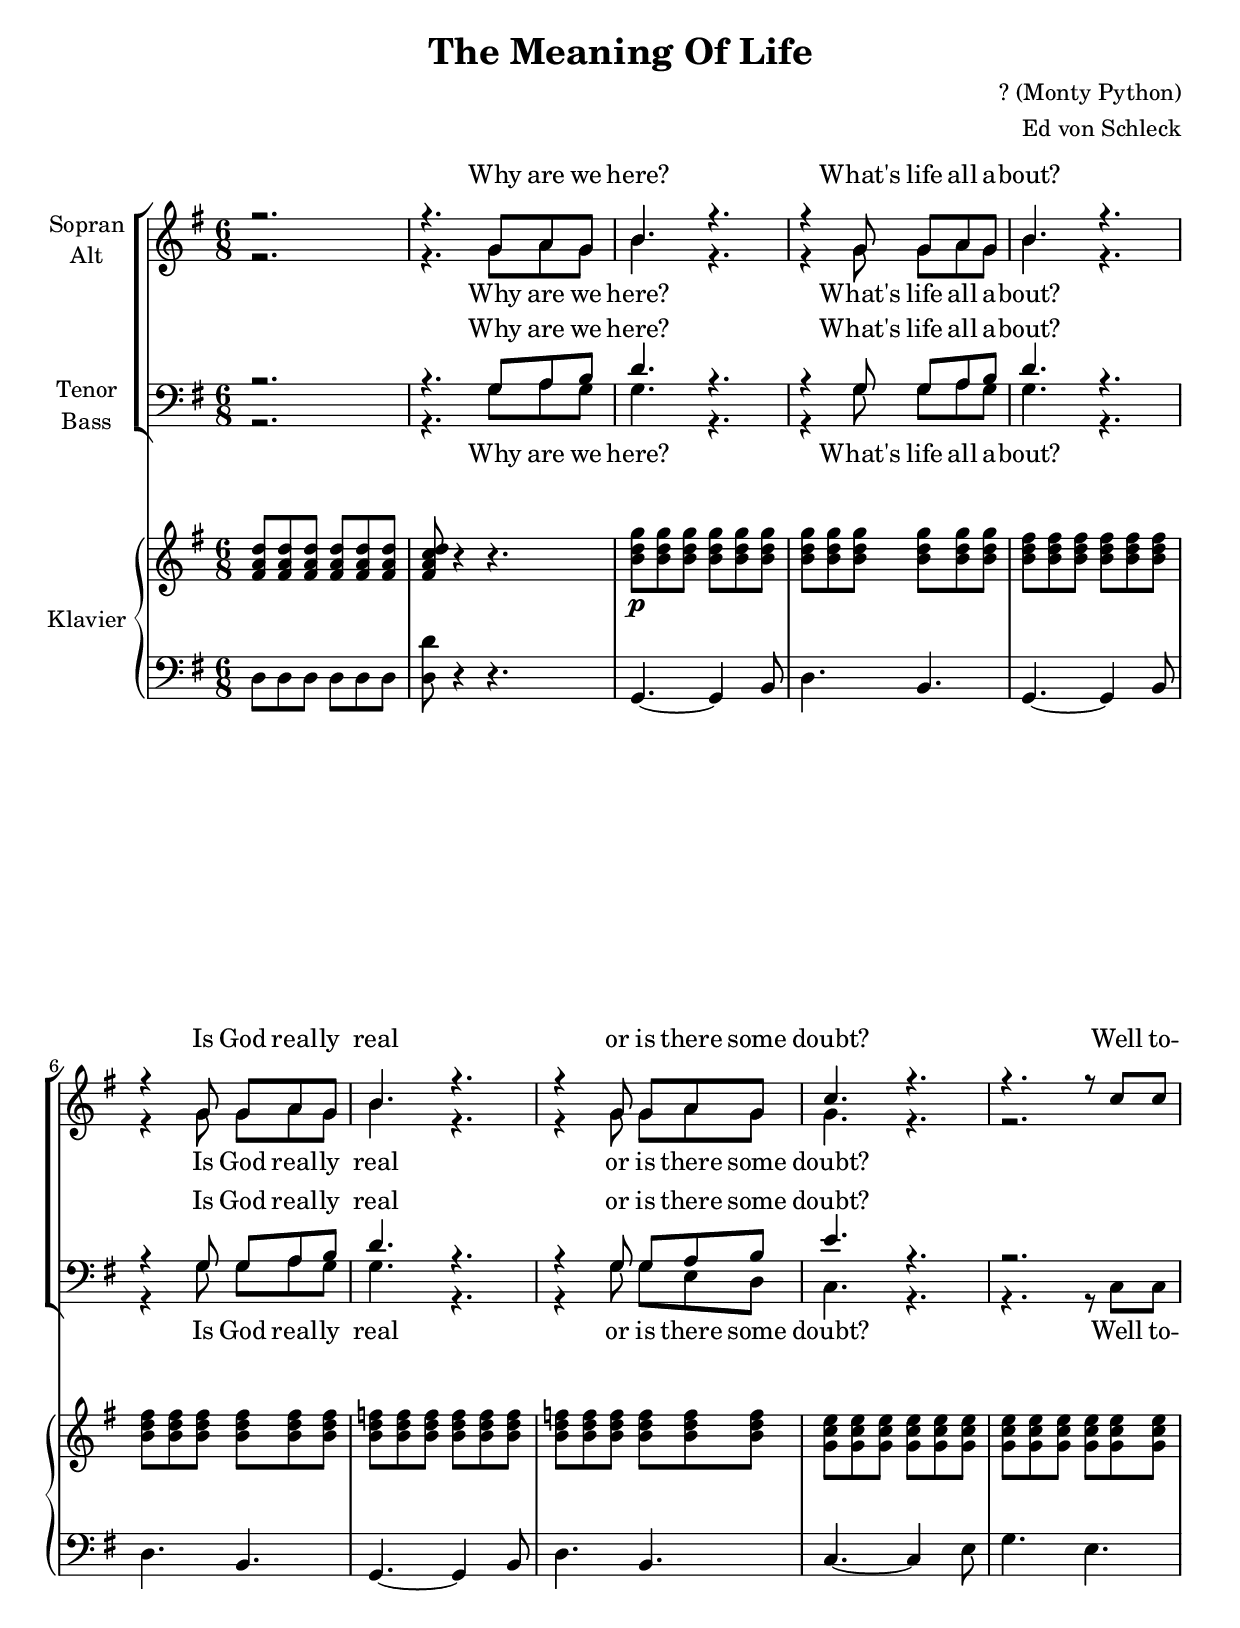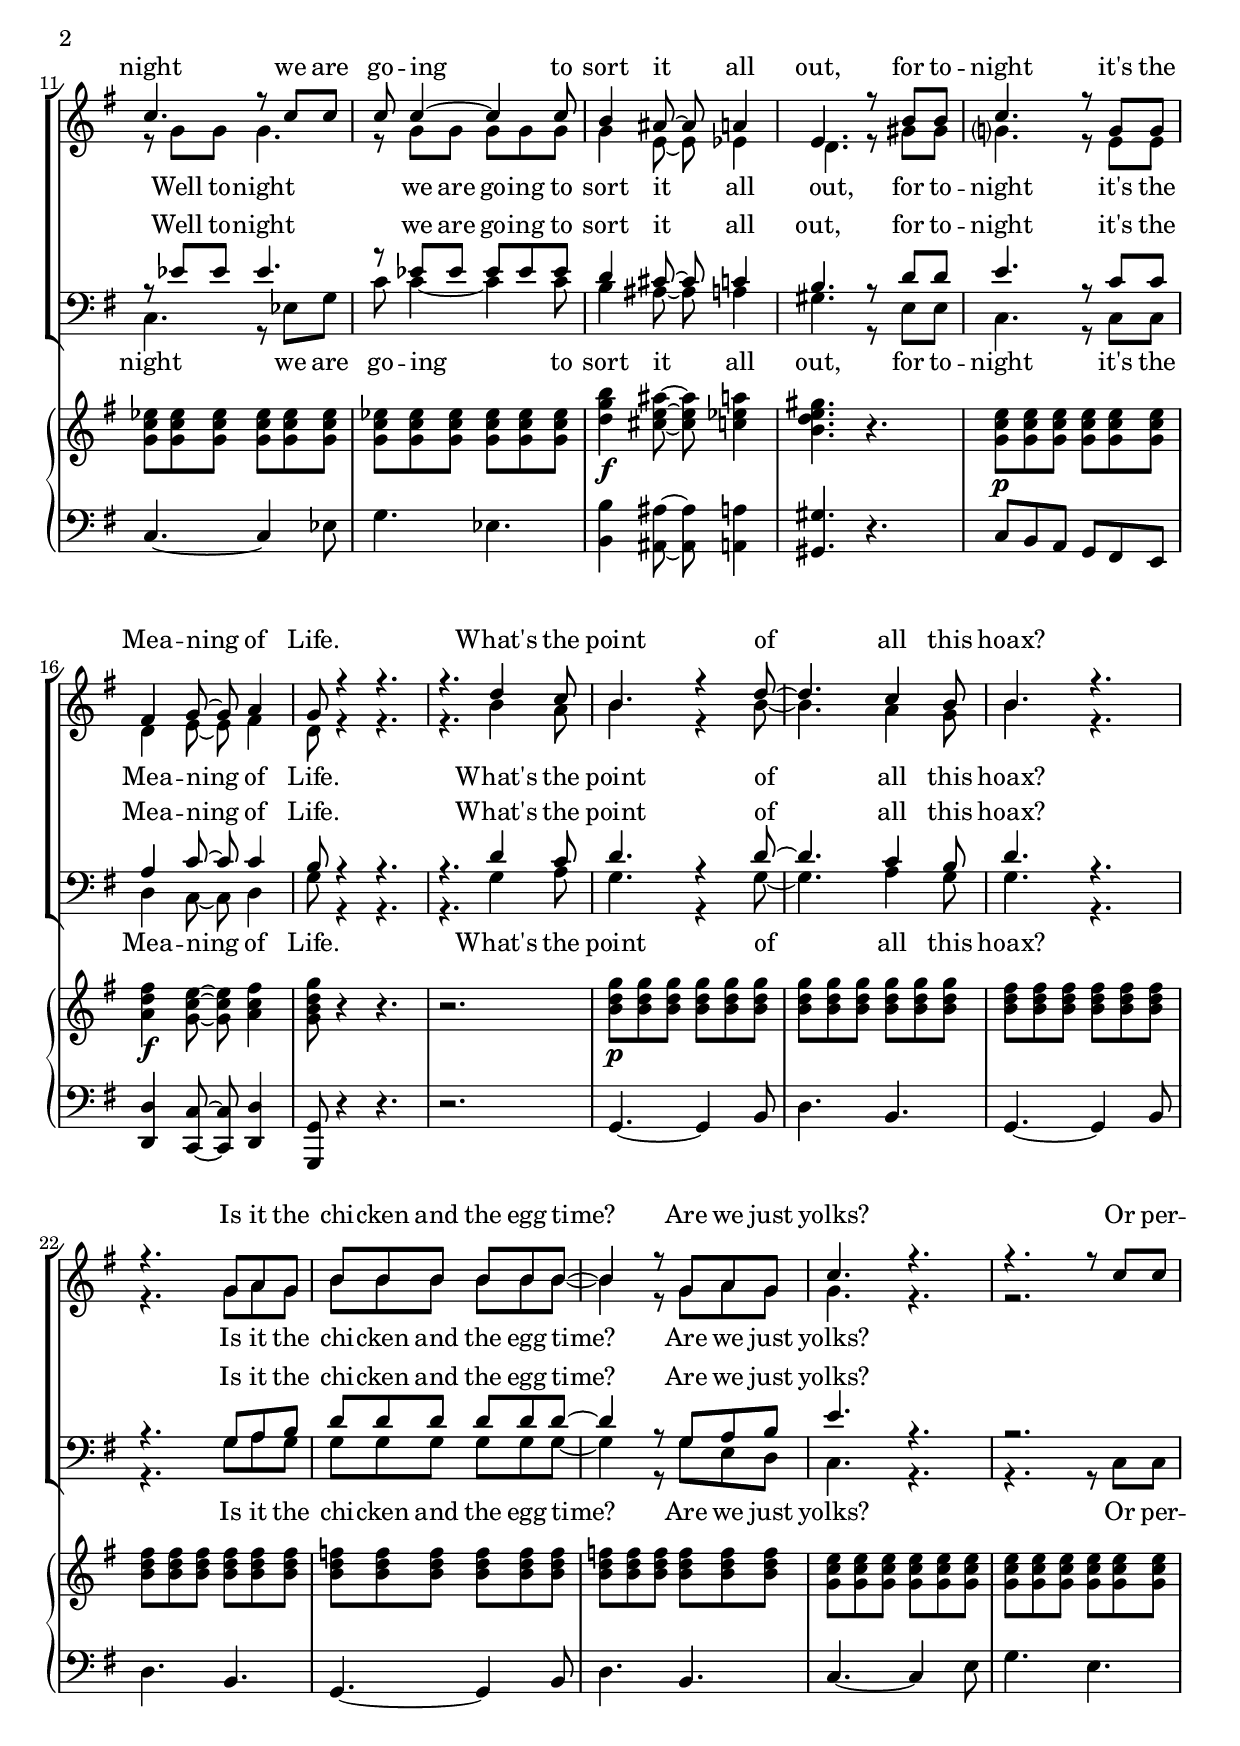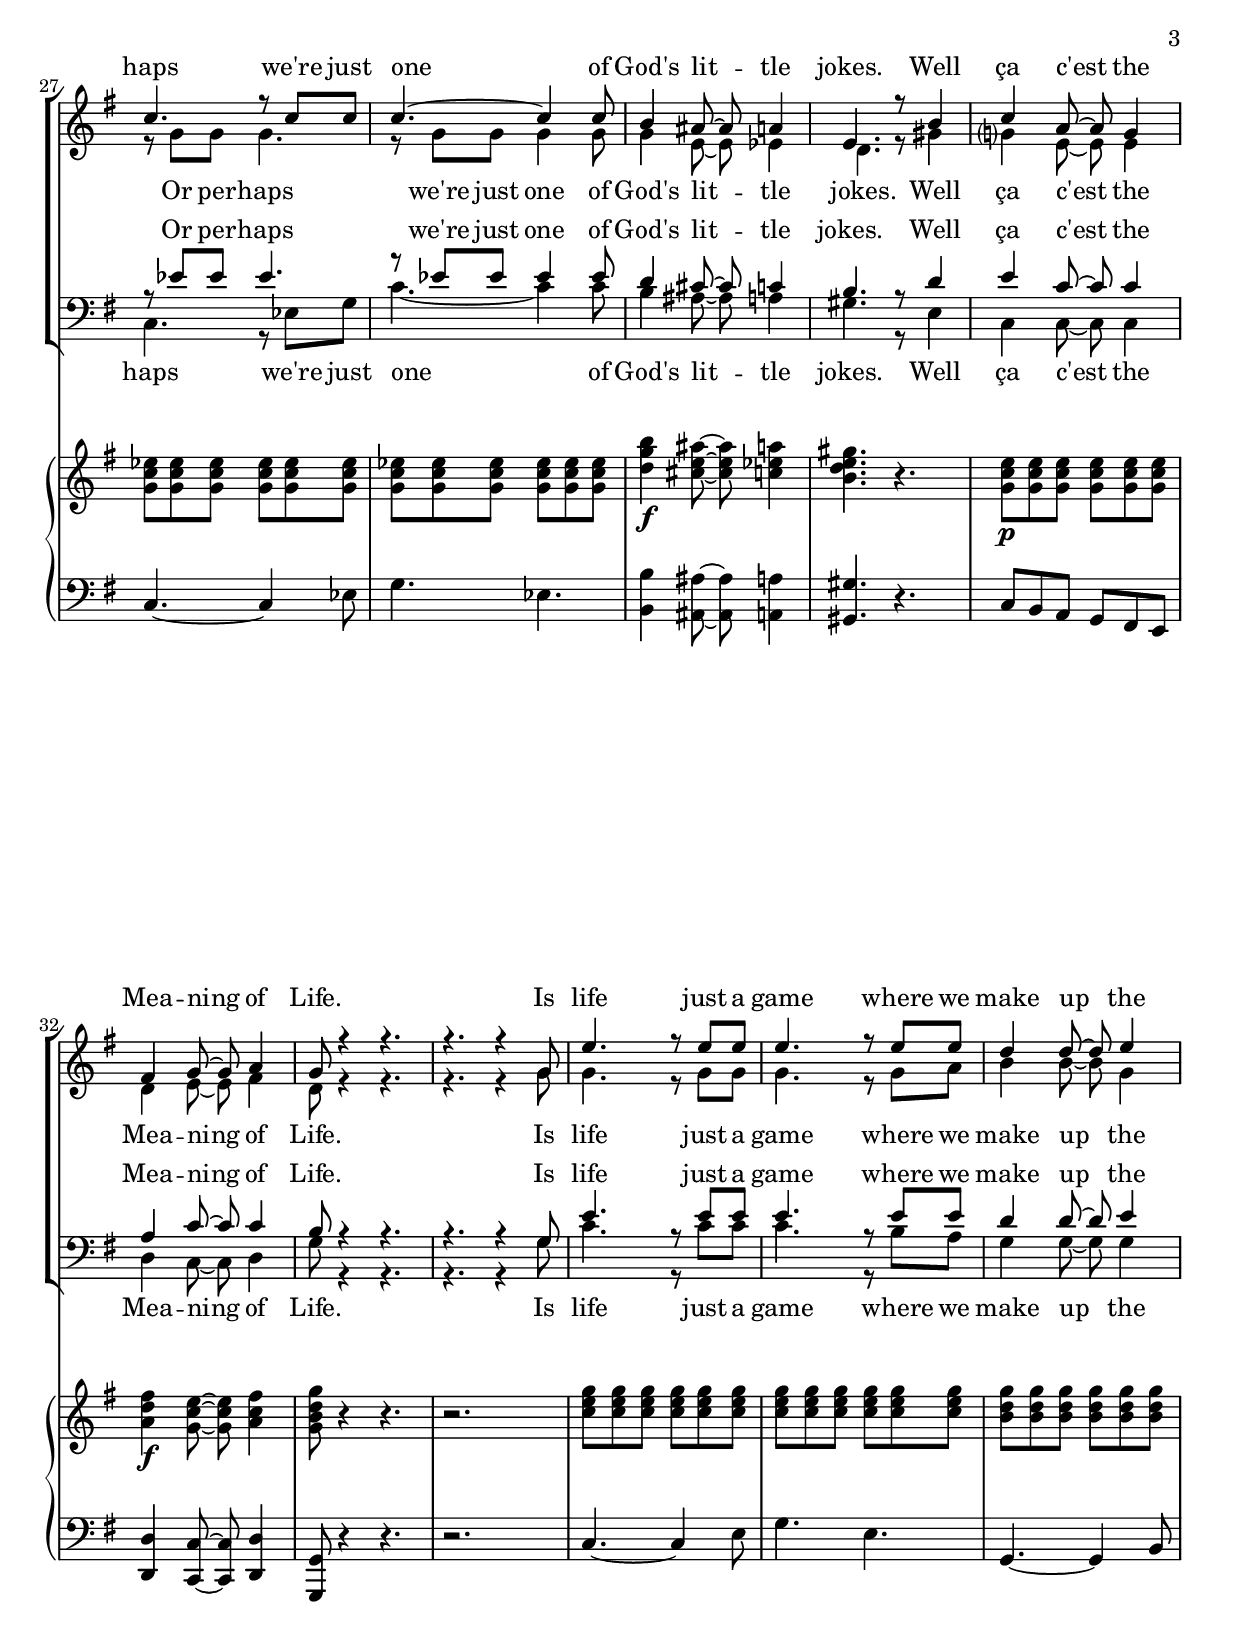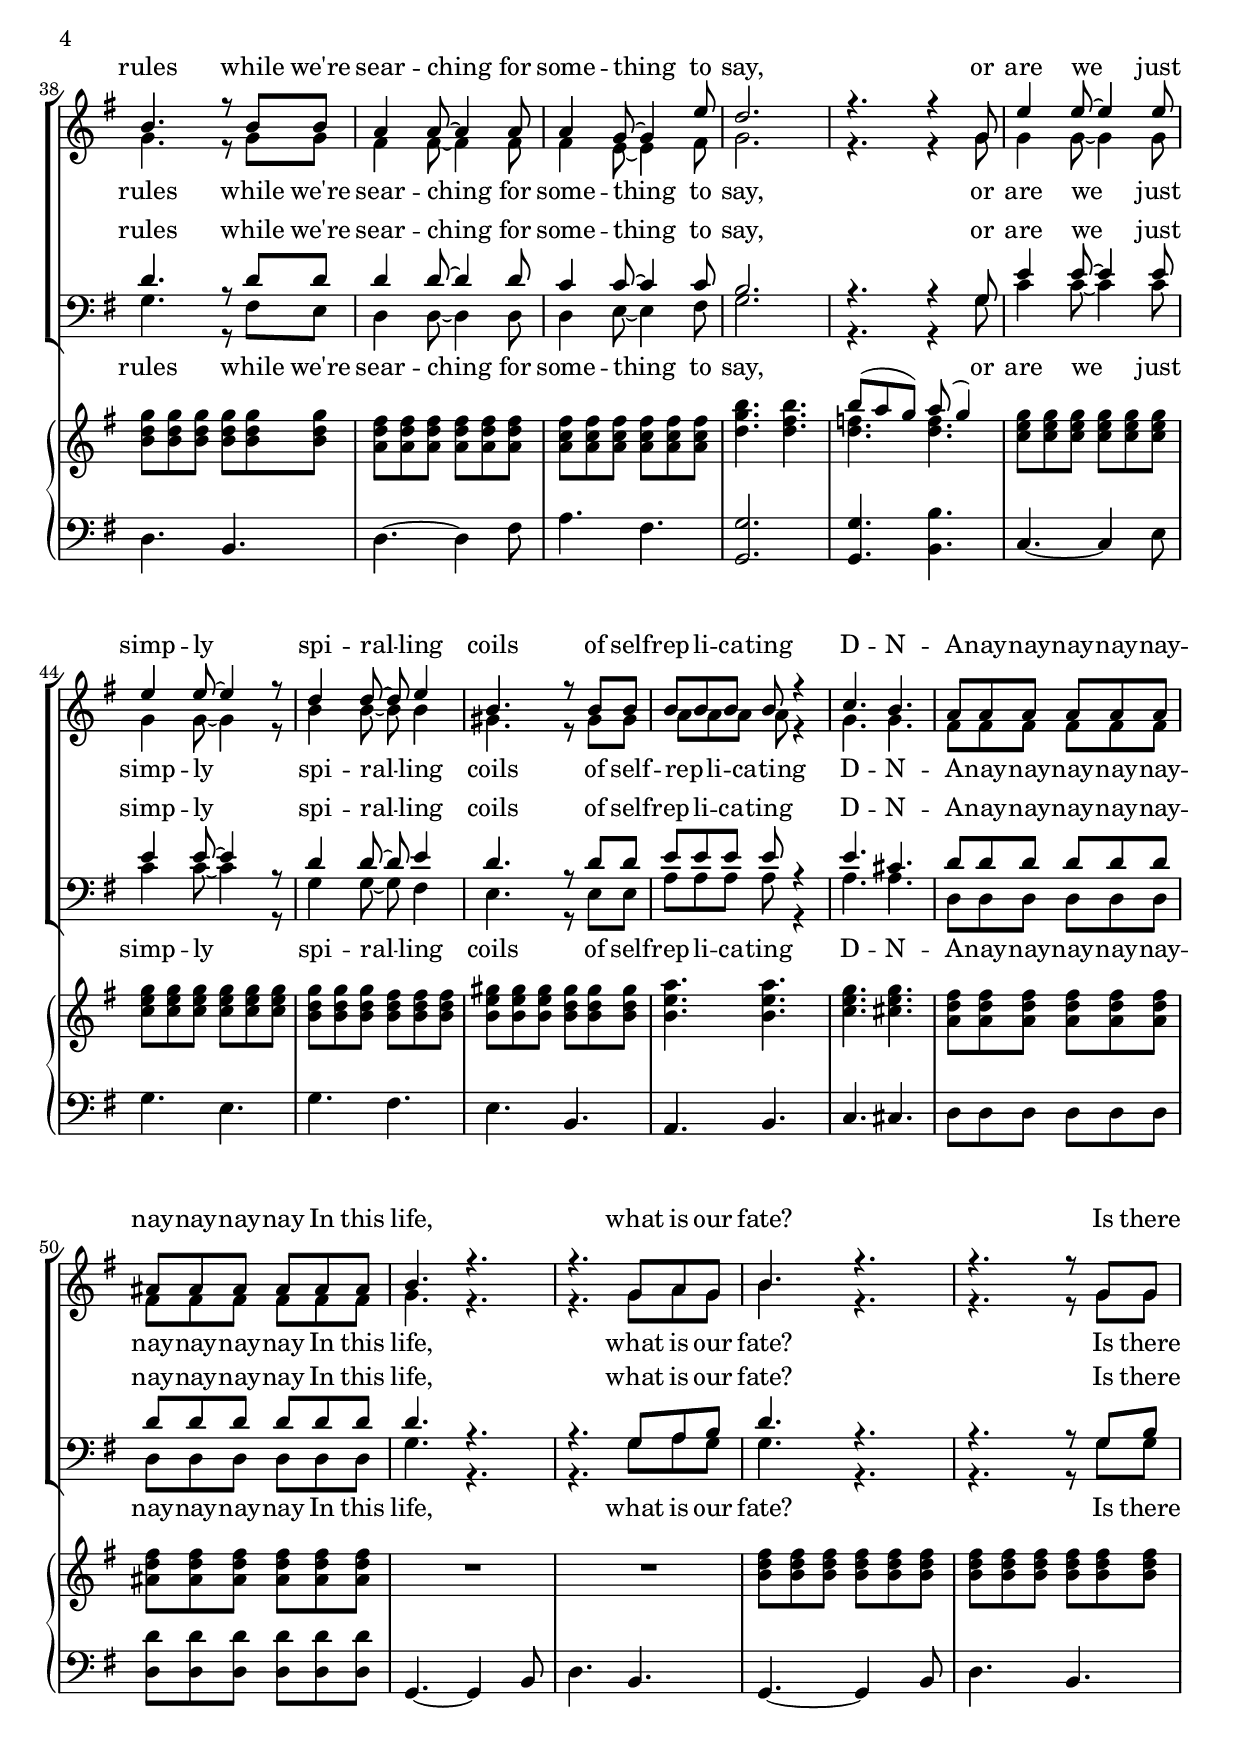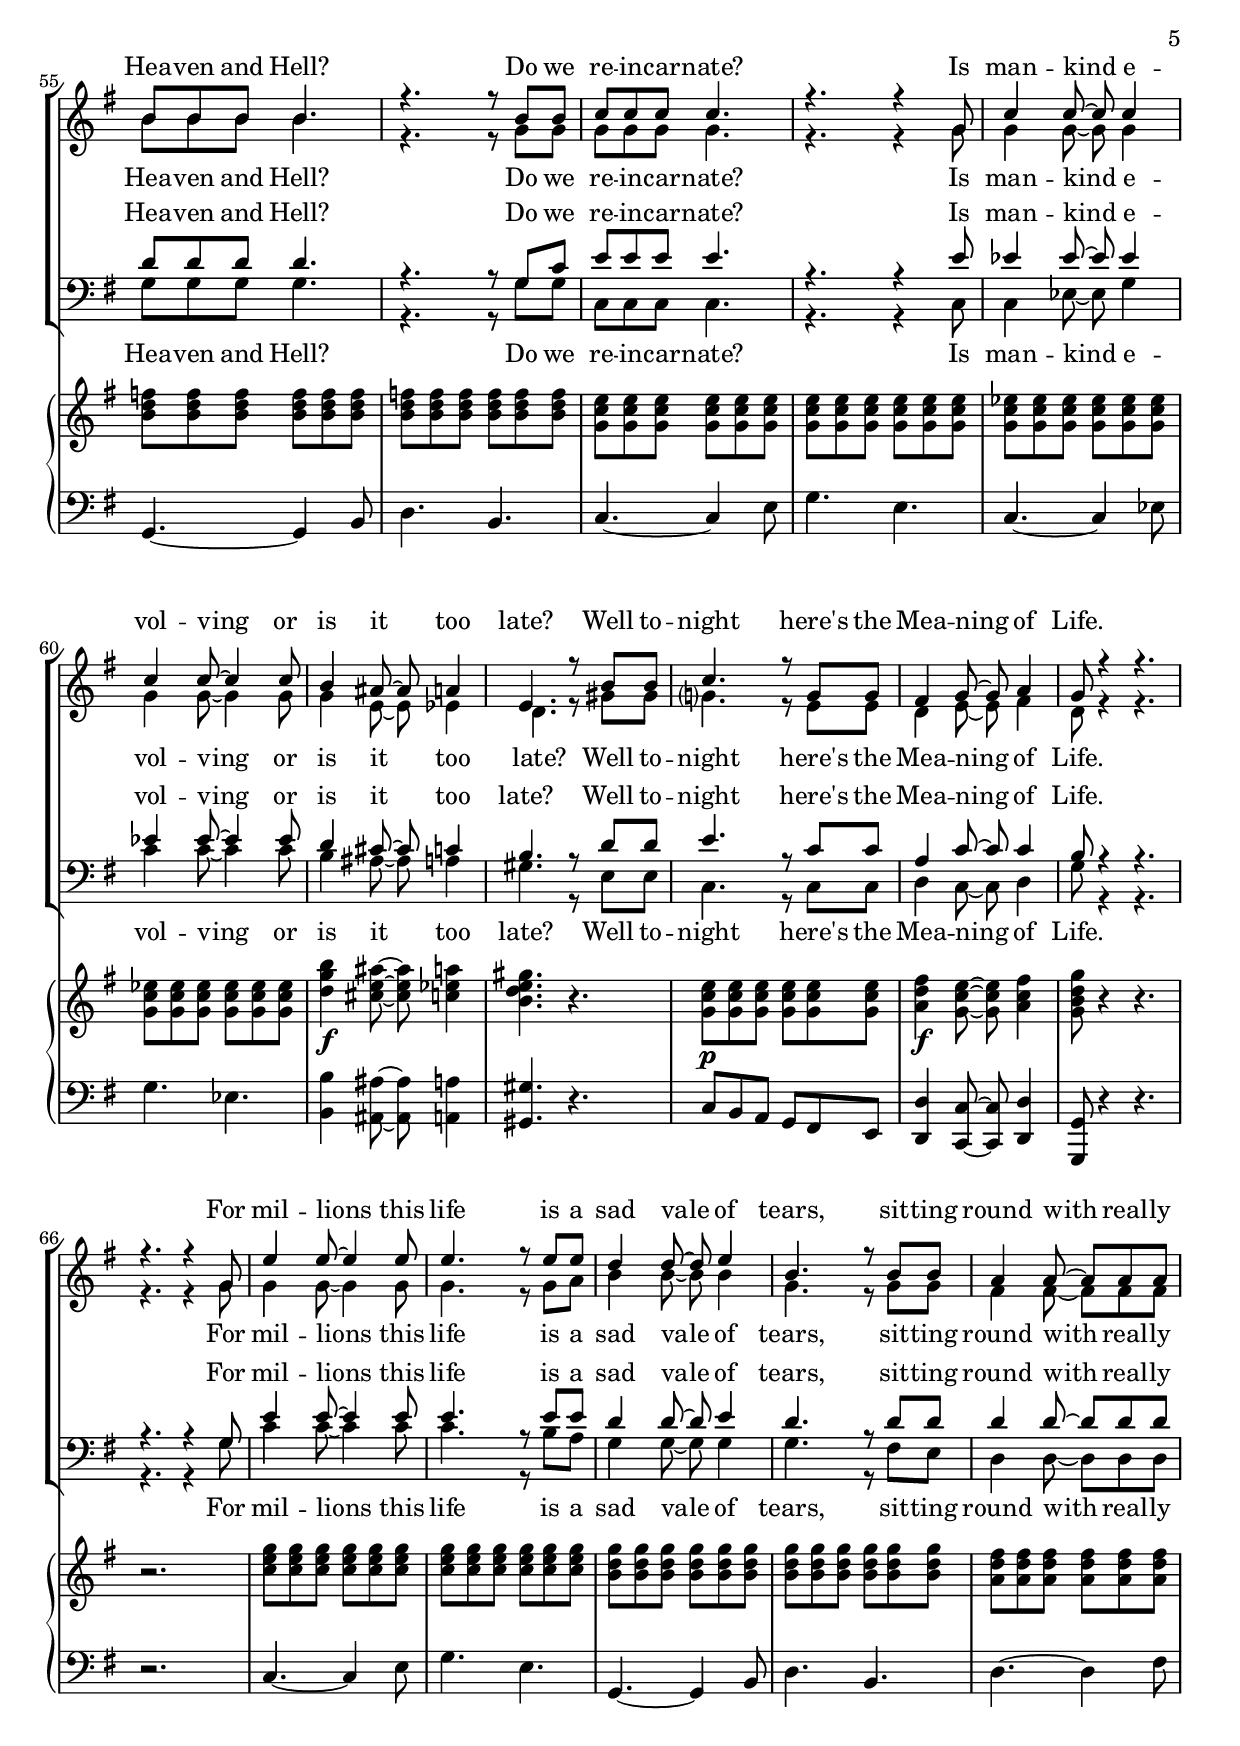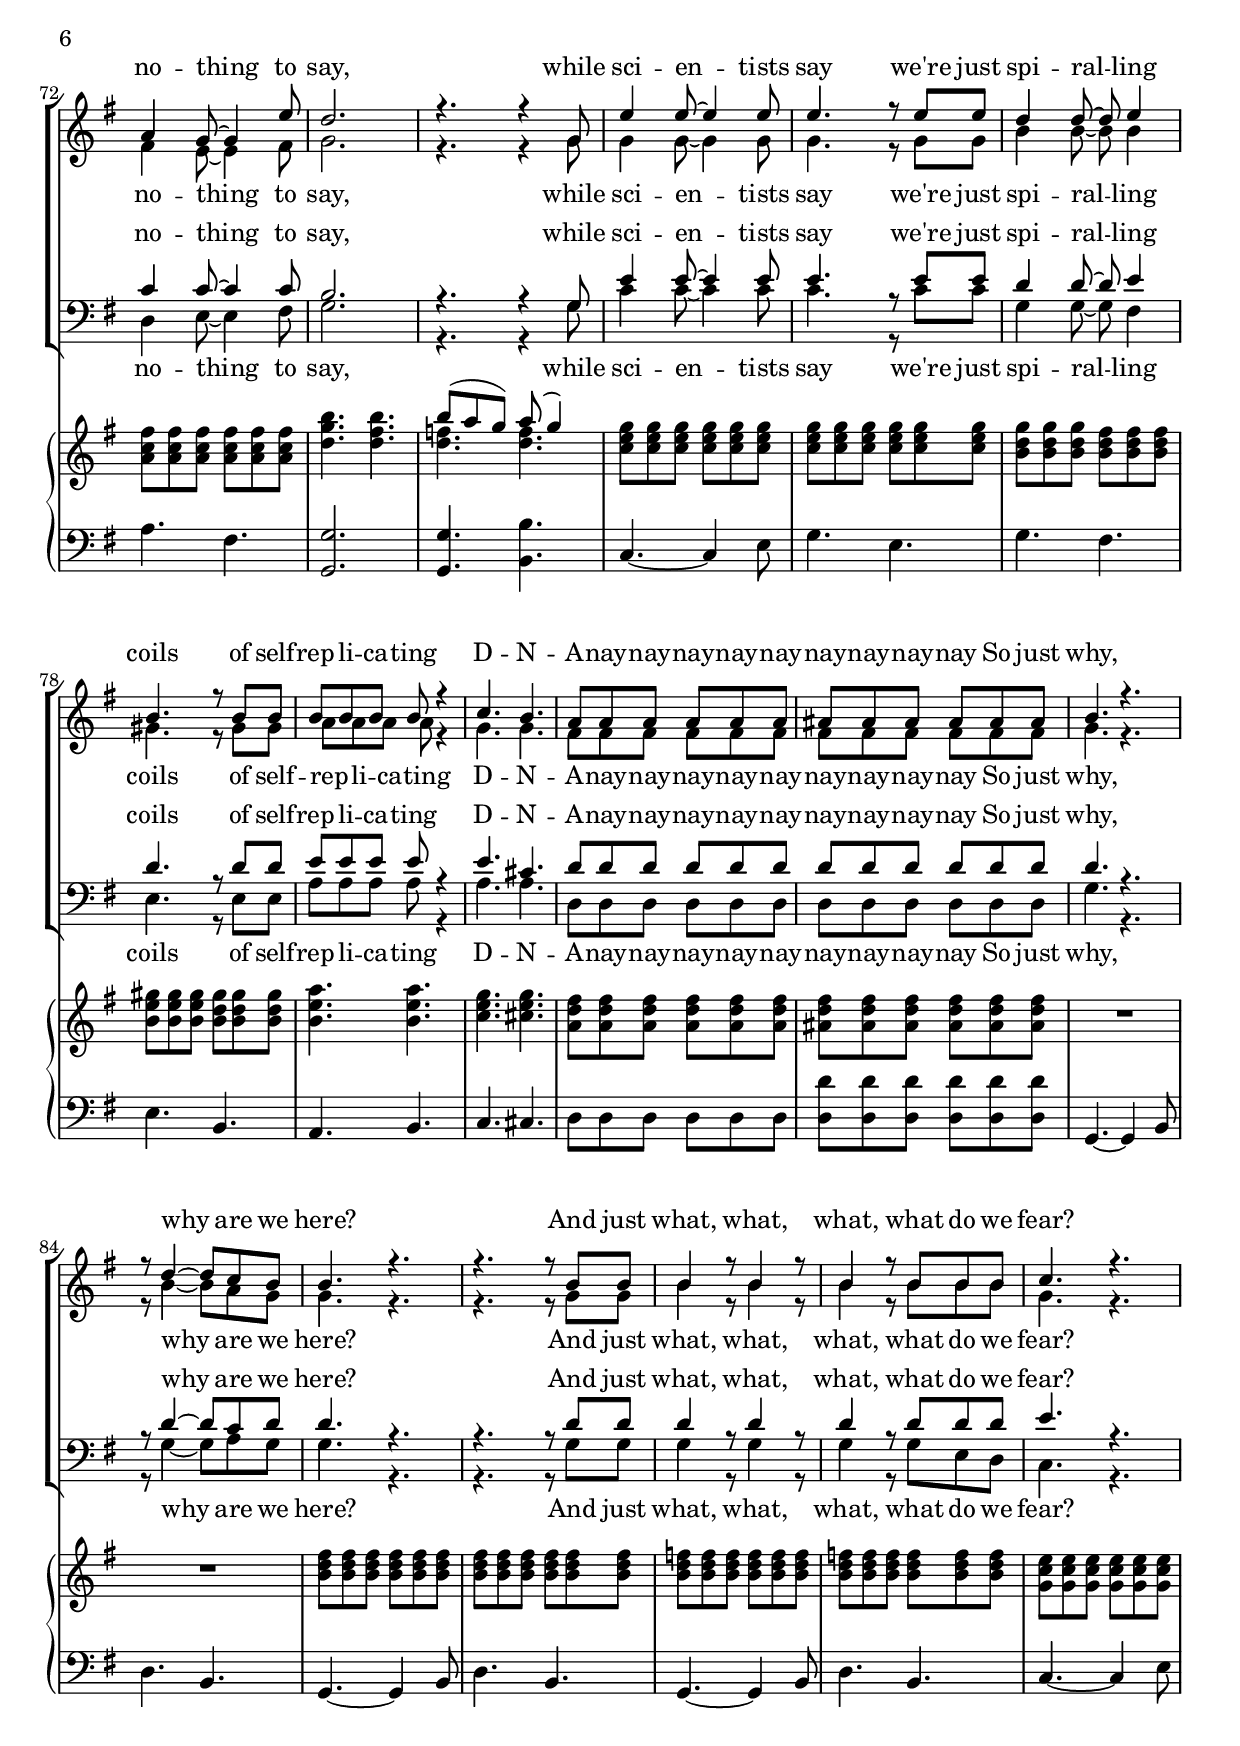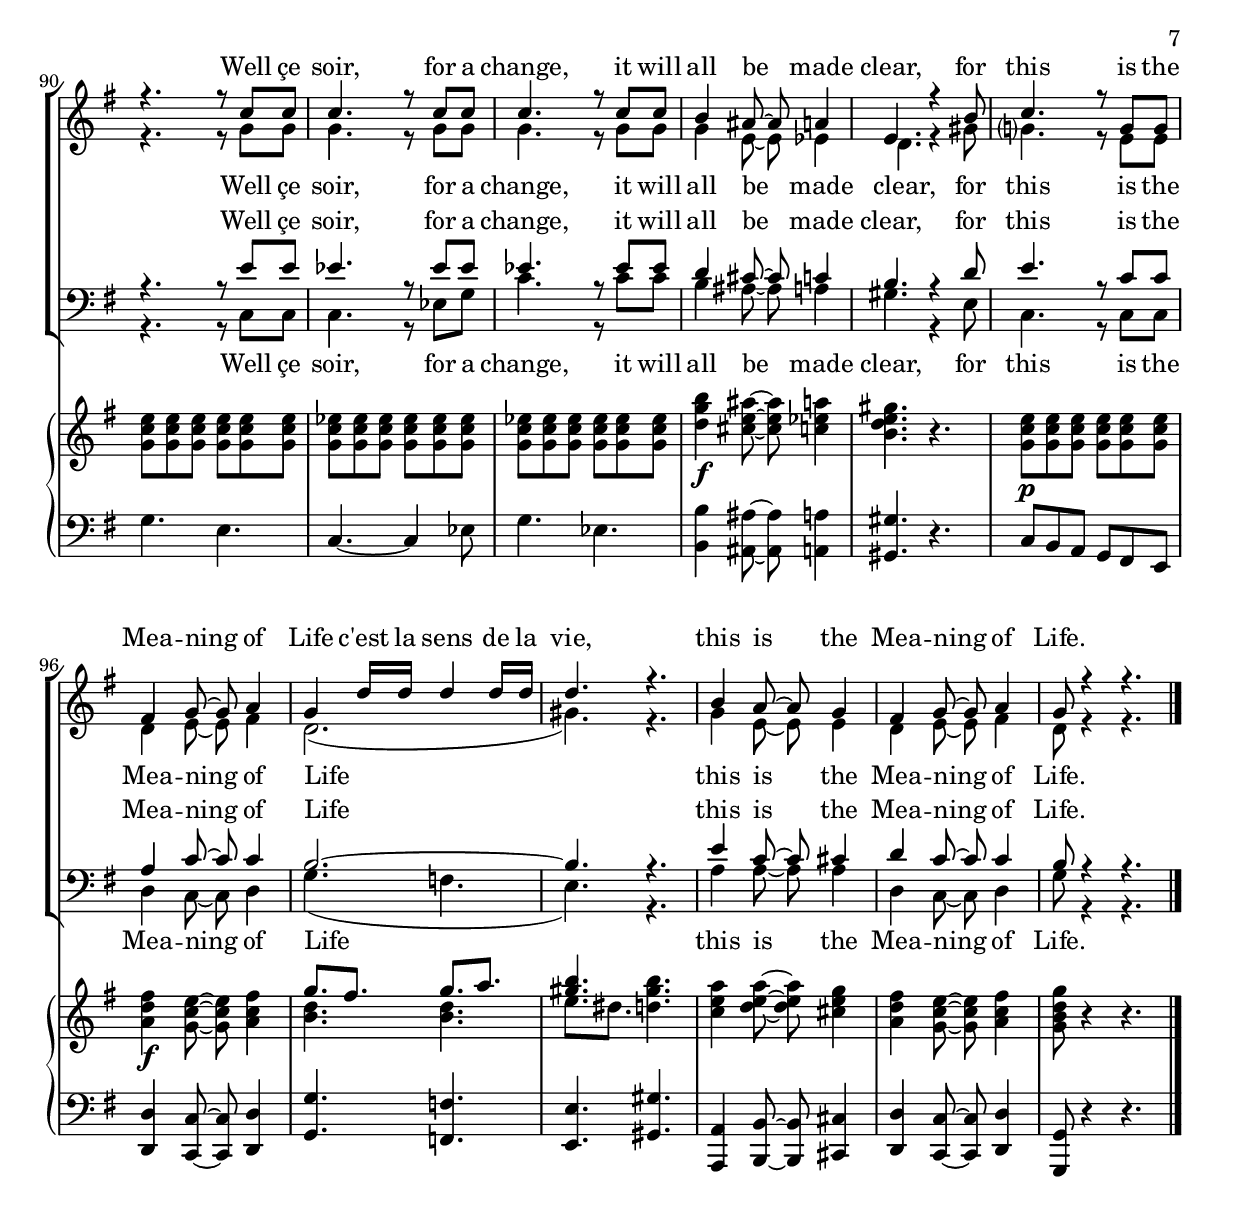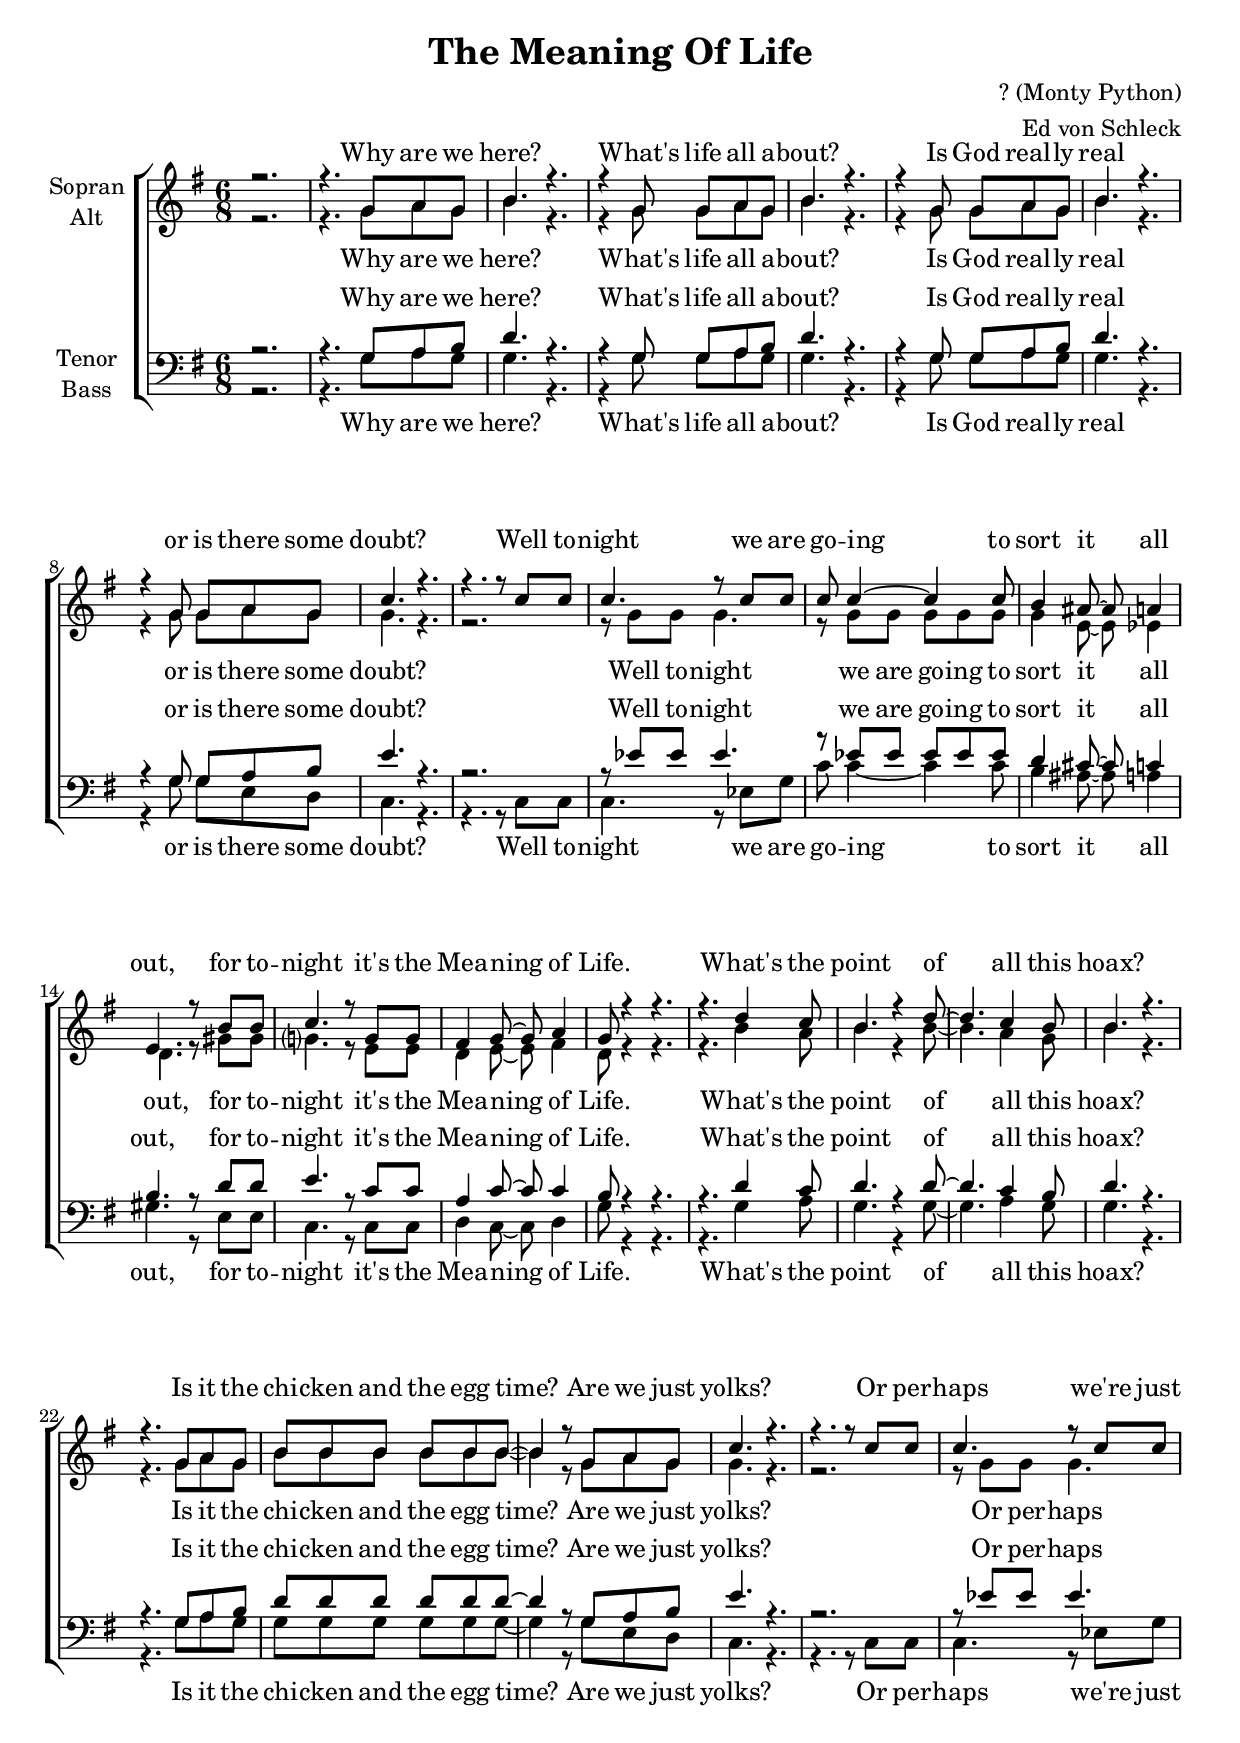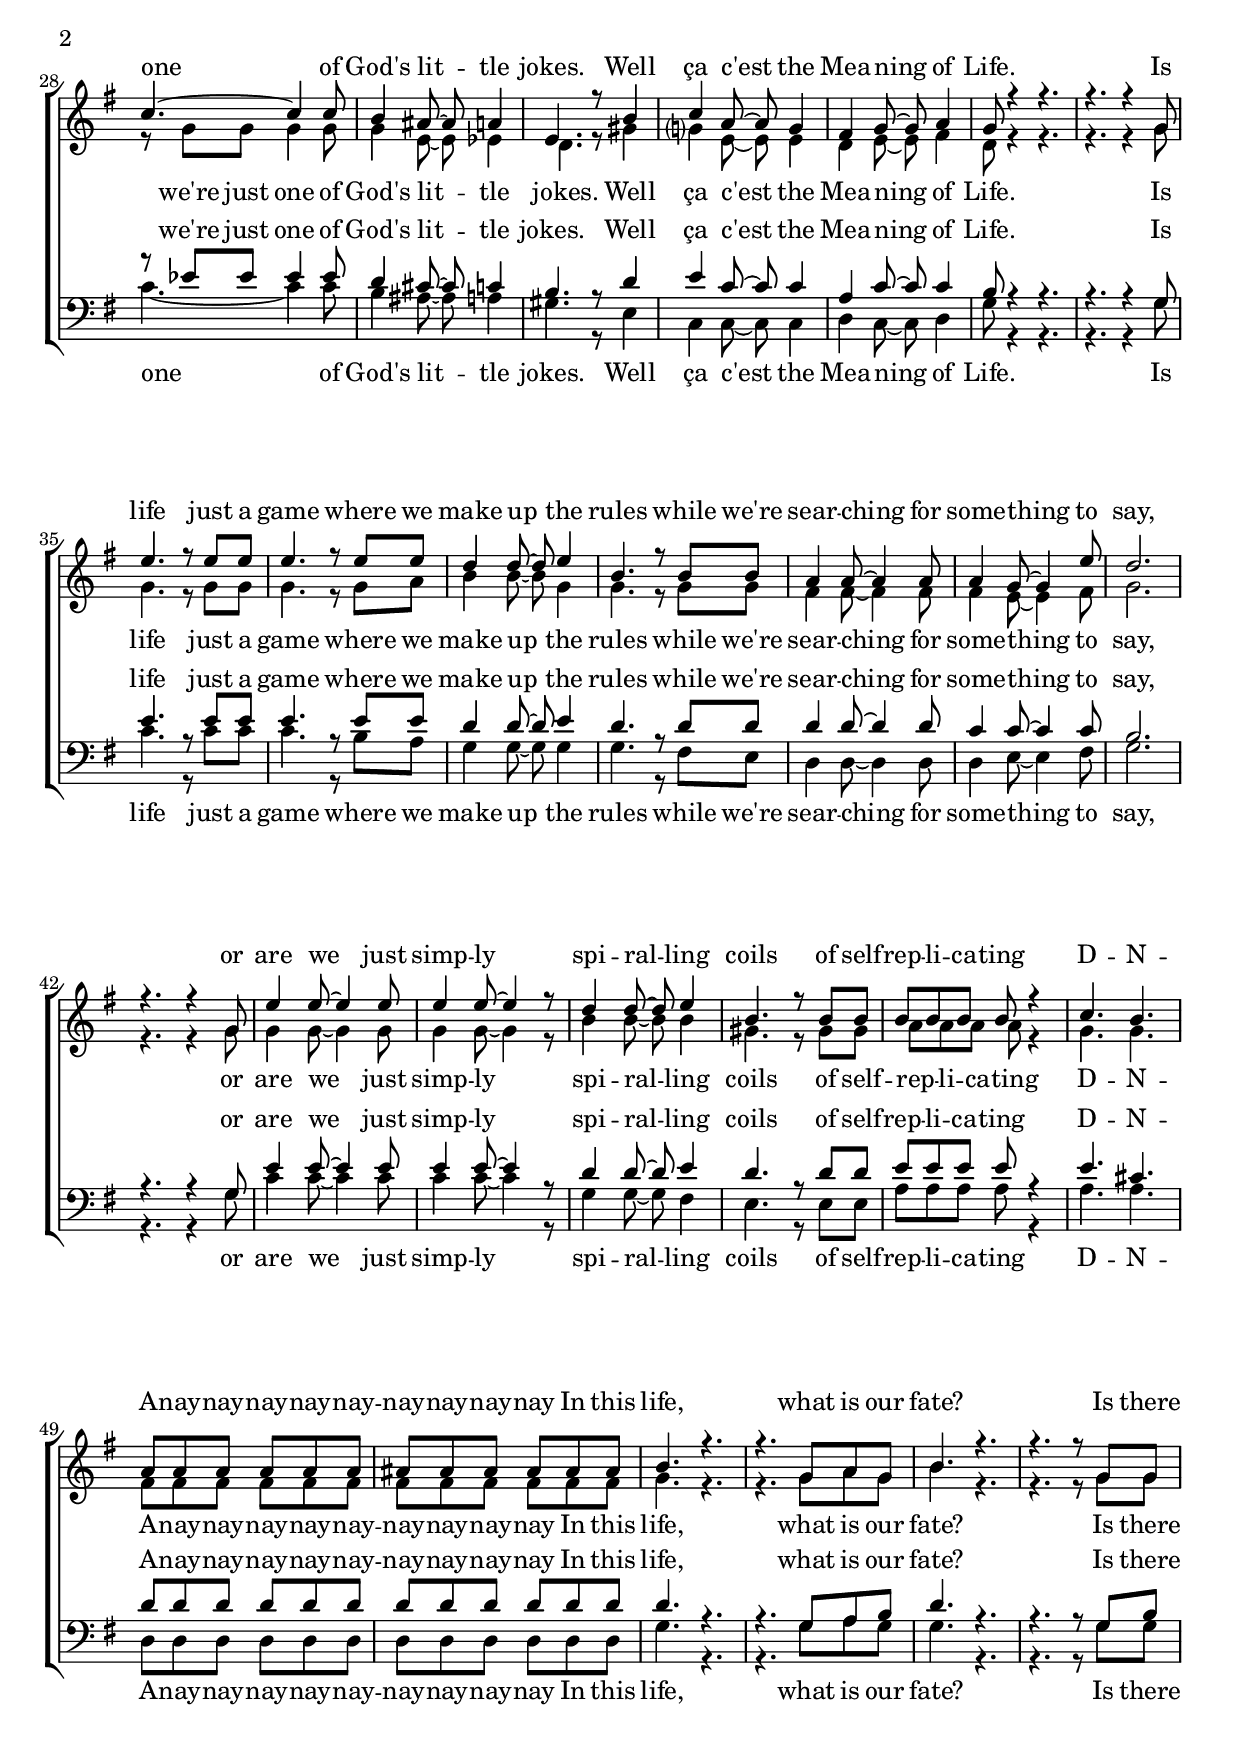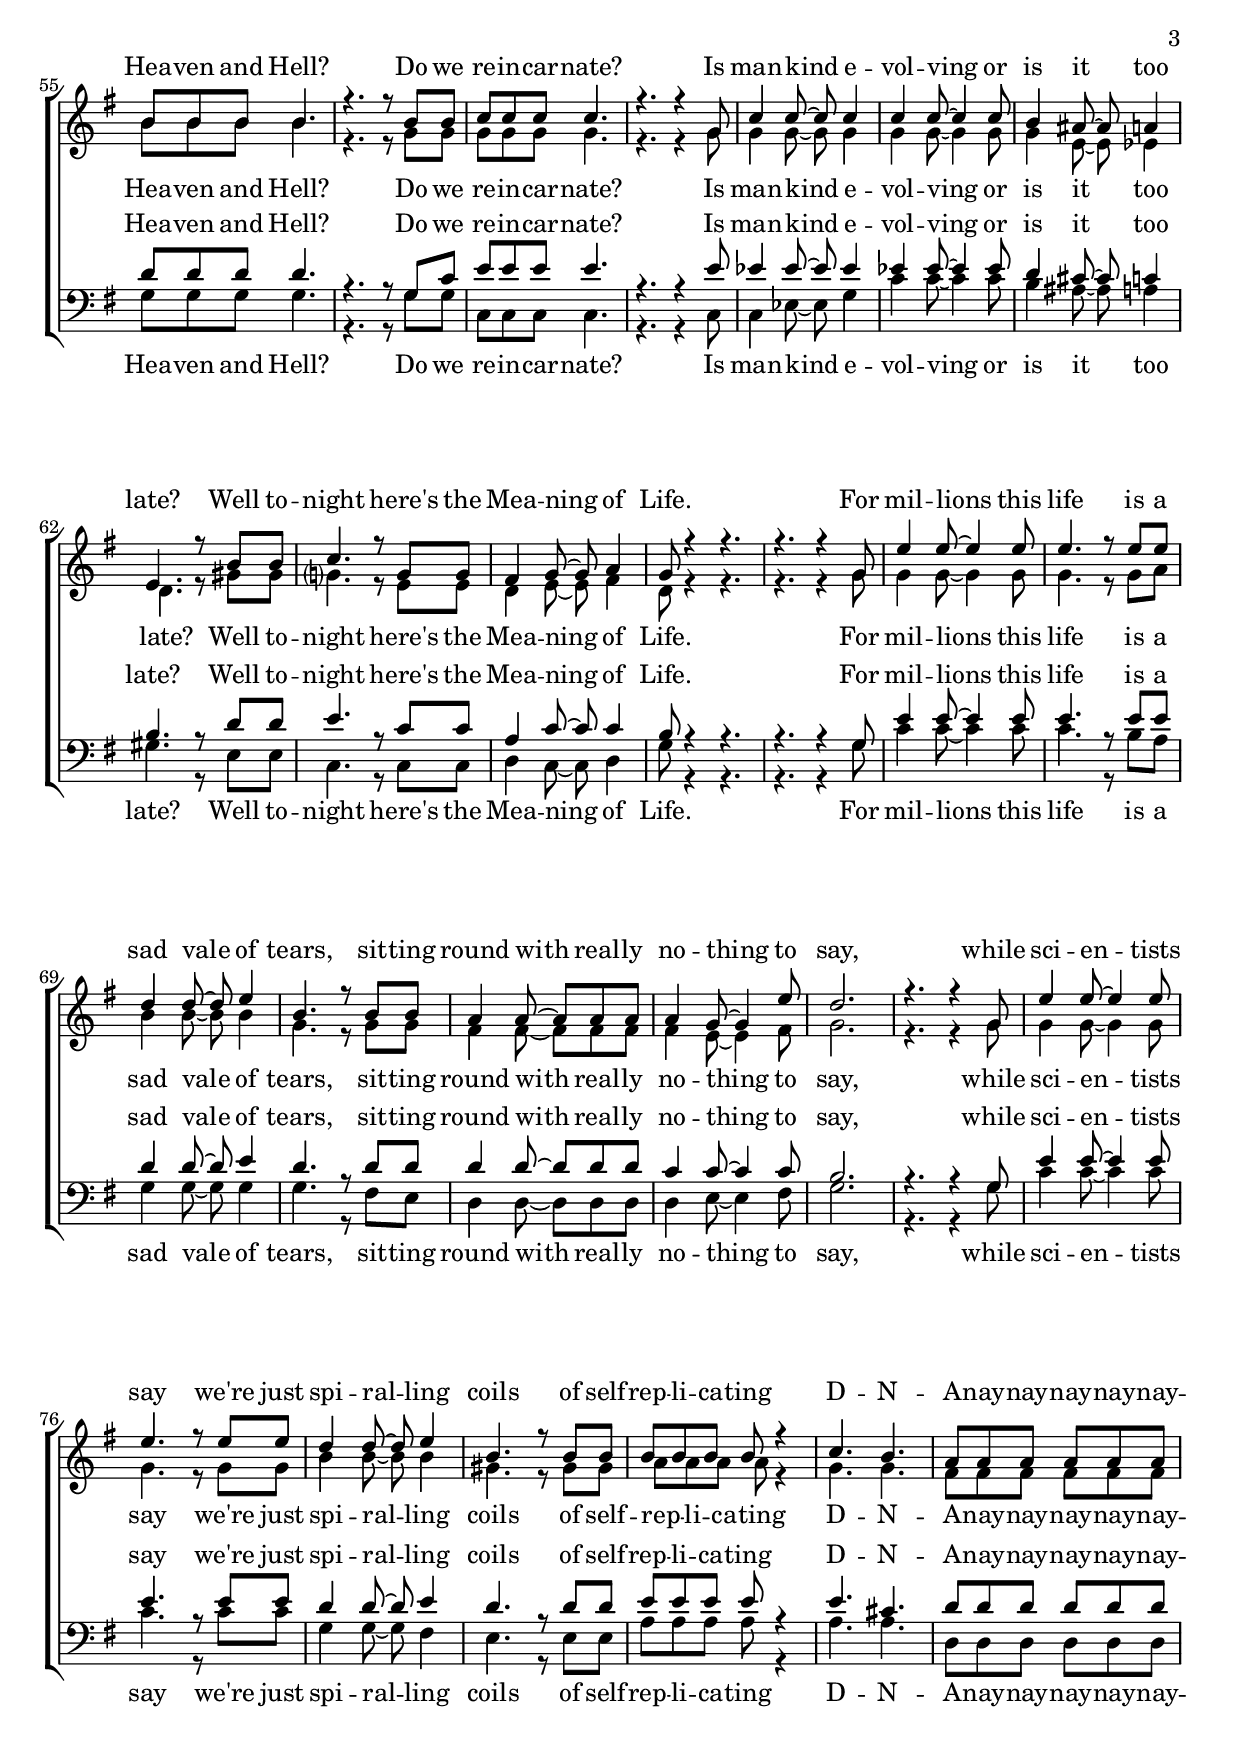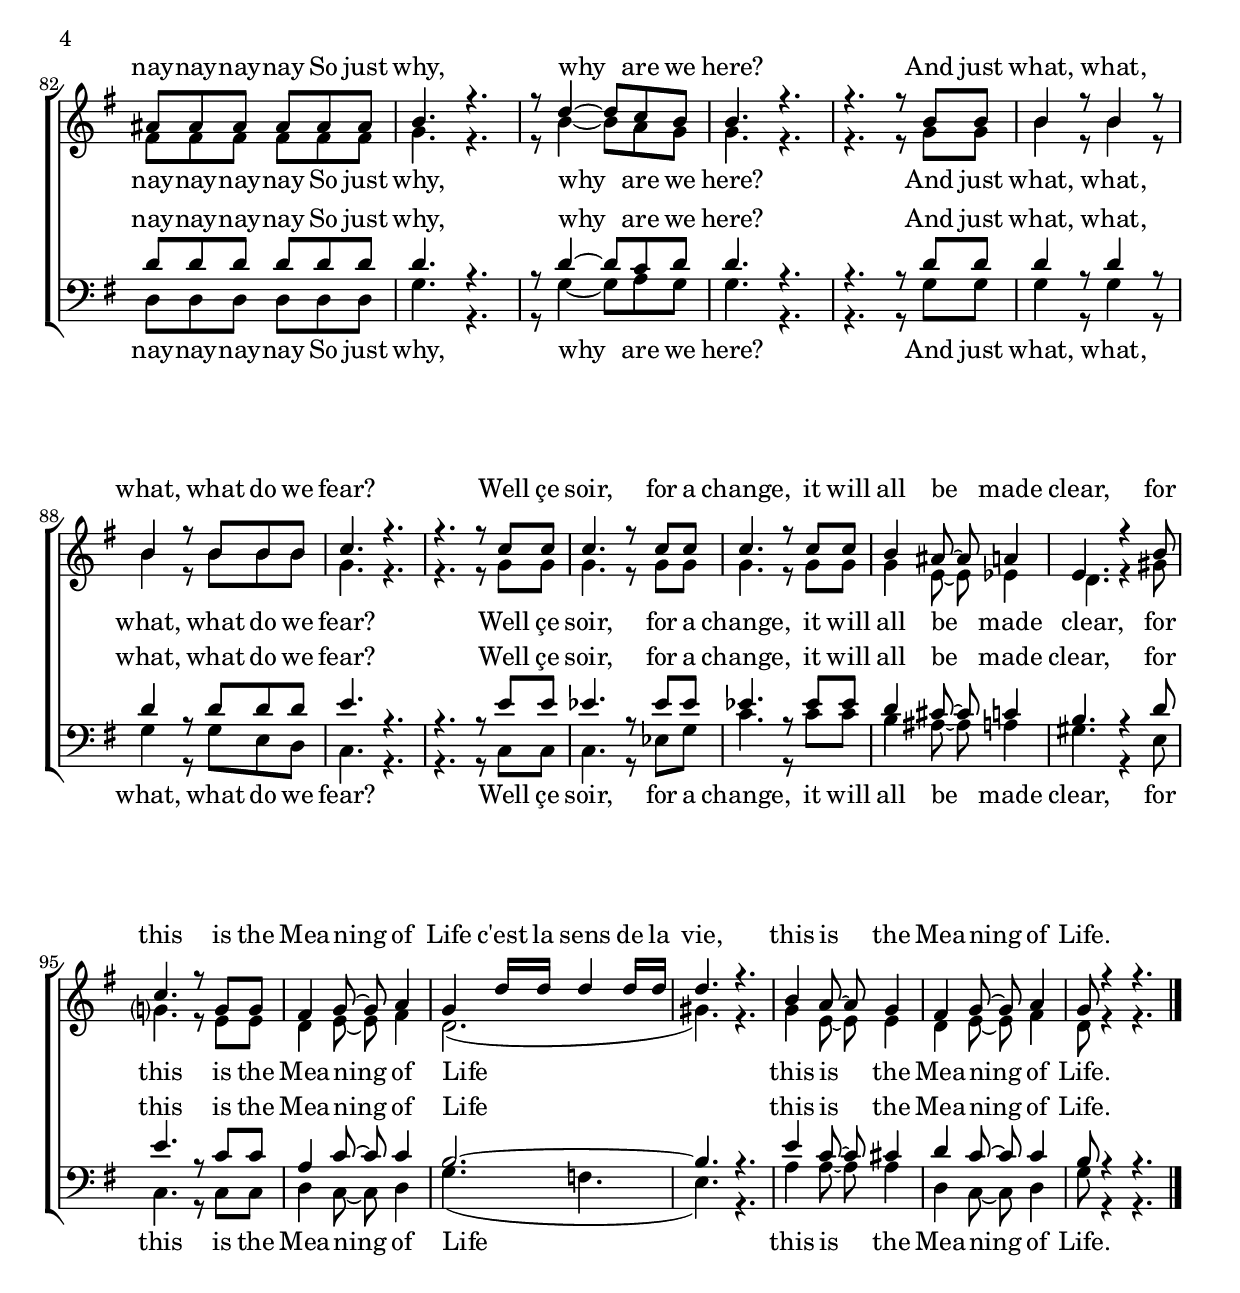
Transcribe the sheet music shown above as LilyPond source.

\version "2.13.49"

\header {
  title = "The Meaning Of Life"
  composer = "? (Monty Python)"
  arranger = "Ed von Schleck"
}

\paper {
  #(set-paper-size "a4")
}

global = {
  \key g \major
  \time 6/8
}

soprano = \relative c'' {
  \global
  r2.
  r4. g8 a g
  
  b4. r
  r4 g8 g a g
  b4. r
  r4 g8 g a g
  b4. r
  r4 g8 g a g
  c4. r
  r r8 c c
  
  c4. r8 c c
  c c4~ c4 c8
  b4 ais8~ ais a4
  e4. r8 b' b
  c4. r8 g g
  fis4 g8~ g a4
 
%%%% Verse 2
  g8 r4 r4.
  r4. d'4 c8
  
  b4. r4 d8~
  d4. c4 b8
  b4. r
  r4. g8 a g
  b b b b b b~
  b4 r8 g a g
  c4. r
  r r8 c c
  
  c4. r8 c c
  c4.~ c4 c8
  b4 ais8~ ais a4
  e4. r8 b'4
  c4 a8~ a g4
  fis4 g8~ g a4
  g8 r4 r4.
  
%%%% Verse 3
  r4. r4 g8
  e'4. r8 e e
  e4. r8 e e
  d4 d8~ d e4
  b4. r8 b b
  a4 a8~ a4 a8
  a4 g8~ g4 e'8
  d2.
  r4. r4 g,8
  e'4 e8~ e4 e8
  e4 e8~ e4 r8
  d4 d8~ d e4
  b4. r8 b b
  b b b b r4
  c4. b
  a8 a a a a a
  ais ais ais ais ais ais
  
%%%%% Verse 4
  b4. r4.
  r4. g8 a g
  b4. r
  r r8 g g
  b b b b4.
  r4. r8 b b
  c c c c4.
  r4. r4 g8
  
  c4 c8~ c c4
  c4 c8~ c4 c8
  b4 ais8~ ais a4
  e4. r8 b' b
  c4. r8 g g
  fis4 g8~ g a4
  g8 r4 r4.
  
  %%%% Verse 5
  r4. r4 g8
  e'4 e8~ e4 e8
  e4. r8 e e
  d4 d8~ d e4
  b4. r8 b b
  a4 a8~ a a a
  a4 g8~ g4 e'8
  d2.
  r4. r4 g,8
  e'4 e8~ e4 e8
  e4. r8 e e
  d4 d8~ d e4
  b4. r8 b b
  b b b b r4
  c4. b
  a8 a a a a a
  ais ais ais ais ais ais
  
  
%%%% Verse 6
  b4. r
  r8 d4~ d8 c b
  b4. r
  r4. r8 b b
  b4 r8 b4 r8
  b4 r8 b b b
  c4. r
  r r8 c c
  
  c4. r8 c c
  c4. r8 c c
  b4 ais8~ ais a4
  e4. r4 b'8
  c4. r8 g g
  fis4 g8~ g a4
  g4 d'16 d d4 d16 d
  d4. r
  b4 a8~ a g4
  fis4 g8~ g a4
  g8 r4 r4.
  \bar "|."
}

alto = \relative c'' {
  \global
  r2.
  r4. g8 a g
  
  b4. r
  r4 g8 g a g
  b4. r
  r4 g8 g a g
  b4. r
  r4 g8 g a g 
  g4. r
  r2. 
  
  r8 g g g4.
  r8 g g g g g
  g4 e8~ e es4
  d4. r8 gis gis
  g?4. r8 e e
  d4 e8~ e fis4
  d8 r4 r4.
  
  %%%% Verse 2
  r4. b'4 a8
  
  b4. r4 b8~
  b4. a4 g8
  b4. r
  r4. g8 a g
  b b b b b b~
  b4 r8 g a g
  g4. r
  r2.
  
  r8 g g g4.
  r8 g g g4 g8
  g4 e8~ e es4
  d4. r8 gis4
  g?4 e8~ e e4
  d4 e8~ e fis4
  d8 r4 r4.
  
  %%%% Verse 3
  r4. r4 g8
  g4. r8 g g
  g4. r8 g a
  b4 b8~ b g4
  g4. r8 g g
  fis4 fis8~ fis4 fis8
  fis4 e8~ e4 fis8
  g2.
  r4. r4 g8
  
  g4 g8~ g4 g8
  g4 g8~ g4 r8
  b4 b8~ b b4
  gis4. r8 gis gis
  a a a a r4
  g4. g
  fis8 fis fis fis fis fis
  fis fis fis fis fis fis
  
  %%%%% Verse 4
  g4. r4.
  r4. g8 a g
  b4. r
  r r8 g g
  b b b b4.
  r4. r8 g g
  g g g g4.
  r4. r4 g8
  
  g4 g8~ g g4
  g4 g8~ g4 g8
  g4 e8~ e es4
  d4. r8 gis gis
  g?4. r8 e e
  d4 e8~ e fis4
  d8 r4 r4.
  
  %%%% Verse 5
  r4. r4 g8
  g4 g8~ g4 g8
  g4. r8 g a
  b4 b8~ b b4
  g4. r8 g g
  fis4 fis8~ fis fis fis 
  fis4 e8~ e4 fis8
  g2.
  r4. r4 g8
  
  g4 g8~ g4 g8
  g4. r8 g g
  b4 b8~ b b4
  gis4. r8 gis gis
  a a a a r4
  g4. g
  fis8 fis fis fis fis fis
  fis fis fis fis fis fis
  
  %%%% Verse 6
  g4. r
  r8 b4~ b8 a g
  g4. r
  r4. r8 g g
  b4 r8 b4 r8
  b4 r8 b b b
  g4. r
  r r8 g g
  
  g4. r8 g g
  g4. r8 g g
  g4 e8~ e es4
  d4. r4 gis8
  g?4. r8 e e
  d4 e8~ e fis4
  d2.(
  gis4.) r
  g4 e8~ e e4
  d4 e8~ e8 fis4
  d8 r4 r4.
}

tenor = \relative c' {
  \global
  r2.
  r4. g8 a b
  
  d4. r
  r4 g,8 g a b
  d4. r
  r4 g,8 g a b
  d4. r
  r4 g,8 g a b 
  e4. r
  r2. 
  
  r8 es es es4.
  r8 es es es es es
  d4 cis8~ cis c4
  b4. r8 d d
  e4. r8 c c
  a4 c8~ c c4
  b8 r4 r4.

  %%%% Verse 2
  r4. d4 c8
  
  d4. r4 d8~
  d4. c4 b8
  d4. r
  r4. g,8 a b
  d d d d d d~
  d4 r8 g, a b
  e4. r
  r2.
  
  r8 es es es4.
  r8 es es es4 es8
  d4 cis8~ cis c4
  b4. r8 d4
  e4 c8~ c c4
  a4 c8~ c c4
  b8 r4 r4.
  
 %%%% Verse 3
  r4. r4 g8
  e'4. r8 e e
  e4. r8 e e
  d4 d8~ d e4
  d4. r8 d d
  d4 d8~ d4 d8
  c4 c8~ c4 c8
  b2.
  r4. r4 g8
  
  e'4 e8~ e4 e8
  e4 e8~ e4 r8
  d4 d8~ d e4
  d4. r8 d d
  e e e e r4
  e4. cis
  d8 d d d d d
  d d d d d d
  
   %%%%% Verse 4
  d4. r4.
  r4. g,8 a b
  d4. r
  r r8 g, b
  d d d d4.
  r4. r8 g, c
  e e e e4.
  r4. r4 e8
  
  es4 es8~ es es4
  es4 es8~ es4 es8
  d4 cis8~ cis c4
  b4. r8 d d
  e4. r8 c c
  a4 c8~ c c4
  b8 r4 r4.
  
  %%%% Verse 5
  r4. r4 g8
  e'4 e8~ e4 e8
  e4. r8 e e
  d4 d8~ d e4
  d4. r8 d d
  d4 d8~ d d d
  c4 c8~ c4 c8
  b2.
  r4. r4 g8
  
  e'4 e8~ e4 e8
  e4. r8 e e
  d4 d8~ d e4
  d4. r8 d d
  e e e e r4
  e4. cis
  d8 d d d d d
  d d d d d d
  
  %%%% Verse 6
  d4. r
  r8 d4~ d8 c d
  d4. r
  r4. r8 d d
  d4 r8 d4 r8
  d4 r8 d d d
  e4. r
  r r8 e e
  
  es4. r8 es es
  es4. r8 es es
  d4 cis8~ cis c4
  b4. r4 d8
  e4. r8 c c
  a4 c8~ c c4
  b2.~
  b4. r
  e4 c8~ c cis4
  d4 c8~ c8 c4
  b8 r4 r4.
}

bass = \relative c' {
  \global
  r2.
  r4. g8 a g
  
  g4. r
  r4 g8 g a g
  g4. r
  r4 g8 g a g
  g4. r
  r4 g8 g e d 
  c4. r
  r r8 c c
  
  c4. r8 es g
  c c4~ c4 c8
  b4 ais8~ ais a4
  gis4. r8 e e
  c4. r8 c c
  d4 c8~ c d4
  g8 r4 r4.

%%%% Verse 2
  r4. g4 a8
  
  g4. r4 g8~
  g4. a4 g8
  g4. r
  r4. g8 a g
  g g g g g g~
  g4 r8 g e d
  c4. r
  r r8 c c
  
  c4. r8 es g
  c4.~ c4 c8
  b4 ais8~ ais a4
  gis4. r8 e4
  c4 c8~ c c4
  d4 c8~ c d4
  g8 r4 r4.

  %%%% Verse 3
  r4. r4 g8
  c4. r8 c c
  c4. r8 b a
  g4 g8~ g g4
  g4. r8 fis e
  d4 d8~ d4 d8
  d4 e8~ e4 fis8
  g2.
  r4. r4 g8
  
  c4 c8~ c4 c8
  c4 c8~ c4 r8
  g4 g8~ g fis4
  e4. r8 e e
  a a a a r4
  a4. a
  d,8 d d d d d
  d d d d d d
  
  %%%%% Verse 4
  g4. r4.
  r4. g8 a g
  g4. r
  r r8 g g
  g g g g4.
  r4. r8 g g
  c, c c c4.
  r4. r4 c8
  
  c4 es8~ es g4
  c4 c8~ c4 c8
  b4 ais8~ ais a4
  gis4. r8 e e
  c4. r8 c c
  d4 c8~ c d4
  g8 r4 r4.
  
  %%%% Verse 5
  r4. r4 g8
  c4 c8~ c4 c8
  c4. r8 b a
  g4 g8~ g g4
  g4. r8 fis e
  d4 d8~ d d d
  d4 e8~ e4 fis8
  g2.
  r4. r4 g8
  
  c4 c8~ c4 c8
  c4. r8 c c
  g4 g8~ g fis4
  e4. r8 e e
  a a a a r4
  a4. a
  d,8 d d d d d
  d d d d d d
  
  %%%% Verse 6
  g4. r
  r8 g4~ g8 a g
  g4. r
  r4. r8 g g
  g4 r8 g4 r8
  g4 r8 g e d
  c4. r
  r r8 c c
  
  c4. r8 es g
  c4. r8 c c
  b4 ais8~ ais a4
  gis4. r4 e8
  c4. r8 c c
  d4 c8~ c d4
  g4.( f
  e4.) r
  a4 a8~ a a4
  d,4 c8~ c8 d4
  g8 r4 r4.
}

verseOne = \lyricmode {
  Why are we here? What's life all a -- bout?
  Is God real -- ly real or is there some doubt?
  Well to -- night we are go -- ing to sort it all out,
  for to -- night it's the Mea -- ning of Life.
}

verseTwo = \lyricmode {
  What's the point of all this hoax?
  Is it the chi -- cken and the egg time? Are we just yolks?
  Or per -- haps we're just one of God's lit -- tle jokes.
  Well ça c'est the Mea -- ning of Life.

}

verseThree = \lyricmode {
  Is life just a game where we make up the rules
  while we're sear --  ching for some --  thing to say,
  or are we just simp --  ly spi --  ral --  ling coils
  of self --  rep --  li --  ca --  ting D -- N -- A  -- 
  nay  --  nay --  nay  --  nay  --  nay --  nay  --
  nay  --  nay --  nay
}

verseFour = \lyricmode {
  In this life, what is our fate?
  Is there Hea -- ven and Hell?  Do we re -- in -- car -- nate?
  Is man -- kind e -- vol -- ving or is it too late?
  Well to -- night here's the Mea -- ning of Life.
}

verseFive = \lyricmode {
  For mil -- lions this life is a sad vale of tears,
  sit -- ting round with real -- ly no -- thing to say,
  while sci -- en -- tists say we're just spi --  ral --  ling coils
  of self --  rep --  li --  ca --  ting D -- N -- A  -- 
  nay  --  nay --  nay  --  nay  --  nay --  nay  --
  nay  --  nay --  nay
}

verseSix = \lyricmode {
  So just why, why are we here?
  And just what, what, what, what do we fear?
  Well çe soir, for a change, it will all be made clear,
  for this is the Mea -- ning of Life
  
}

sopranoVerse = \lyricmode {
  \verseOne
  \verseTwo
  \verseThree
  \verseFour
  \verseFive
  \verseSix
  c'est la sens de la vie,
  this is the Mea -- ning of Life.
}

altoVerse = \lyricmode {
  \verseOne
  \verseTwo
  \verseThree
  \verseFour
  \verseFive
  \verseSix
  this is the Mea -- ning of Life.
}

tenorVerse = \lyricmode {
  \verseOne
  \verseTwo
  \verseThree
  \verseFour
  \verseFive
  \verseSix 
  this is the Mea -- ning of Life.
}

bassVerse = \lyricmode {
  \verseOne
  \verseTwo
  \verseThree
  \verseFour
  \verseFive
  \verseSix 
  this is the Mea -- ning of Life.
}

right = \relative c' {
  \global
  <fis a d>8 q q q q q
  <fis a c d> r4 r4.
  
  <b d g>8\p q q q q q
  q q q q q q
  <b d fis>8 q q q q q
  q q q q q q
  <b d f>8 q q q q q
  q q q q q q
  <g c e>8 q q q q q
  q q q q q q
  
  <g c es>8 q q q q q
  q q q q q q
  
  <d' g b>4\f <cis e ais>8~ q <c es a>4
  <b d e gis>4. r
  <g c e>8\p q q q q q
  <a d fis>4\f <g c e>8~ q <a c fis>4
  <g b d g>8 r4 r4.
  r2.
  
  
  <b d g>8\p q q q q q
  q q q q q q
  <b d fis>8 q q q q q
  q q q q q q
  <b d f>8 q q q q q
  q q q q q q
  <g c e>8 q q q q q
  q q q q q q
  
  <g c es>8 q q q q q
  q q q q q q
  
  <d' g b>4\f <cis e ais>8~ q <c es a>4
  <b d e gis>4. r
  <g c e>8\p q q q q q
  <a d fis>4\f <g c e>8~ q <a c fis>4
  <g b d g>8 r4 r4.
  
  r2.
  <c e g>8 q q q q q
  q q q q q q
  <b d g>8 q q q q q
  q q q q q q
  <a d fis>8 q q q q q
  <a c fis> q q q q q
  <d g b>4. <d fis b>
  << { b'8( a g)} \\ { <d f>4. } >>
  << { a'8( g4)} \\ { <d f>4. } >>
  
  <c e g>8 q q q q q
  q q q q q q
  <b d g>8 q q <b d fis> q q
  <b e gis> q q <b d gis> q q
  <b e a>4. q
  <c e g> <cis e g>
  <a d fis>8 q q q q q
  <ais d fis>8 q q q q q
  
  R2.*2
  <b d fis>8 q q q q q
  q q q q q q
  <b d f>8 q q q q q
  q q q q q q
  <g c e>8 q q q q q
  q q q q q q
  
  <g c es>8 q q q q q
  q q q q q q
  
  <d' g b>4\f <cis e ais>8~ q <c es a>4
  <b d e gis>4. r
  <g c e>8\p q q q q q
  <a d fis>4\f <g c e>8~ q <a c fis>4
  <g b d g>8 r4 r4.
  r2.
  
  <c e g>8 q q q q q
  q q q q q q
  <b d g>8 q q q q q
  q q q q q q
  <a d fis>8 q q q q q
  <a c fis> q q q q q
  <d g b>4. <d fis b>
  << { b'8( a g)} \\ { <d f>4. } >>
  << { a'8( g4)} \\ { <d f>4. } >>
  
  <c e g>8 q q q q q
  q q q q q q
  <b d g>8 q q <b d fis> q q
  <b e gis> q q <b d gis> q q
  <b e a>4. q
  <c e g> <cis e g>
  <a d fis>8 q q q q q
  <ais d fis>8 q q q q q
  R2.*2
  <b d fis>8 q q q q q
  q q q q q q
  <b d f>8 q q q q q
  q q q q q q
  <g c e>8 q q q q q
  q q q q q q
  
  <g c es>8 q q q q q
  q q q q q q
  
  <d' g b>4\f <cis e ais>8~ q <c es a>4
  <b d e gis>4. r
  <g c e>8\p q q q q q
  <a d fis>4\f <g c e>8~ q <a c fis>4
  << { g'8. fis } \\ {<b, d>4.} >> << { g'8. a } \\ {<b, d>4.} >>
  << {<gis' b>4.} \\ { e8. dis } >> <d gis b>4.
  <c e a>4 <d e a>8~ q <cis e g>4
  <a d fis>4 <g c e>8~ q <a c fis>4
  <g b d g>8 r4 r4.
}

left = \relative c {
  \global
  d8 d d d d d
  <d d'> r4 r4.
  
  g,4.~ g4 b8
  d4. b
  g4.~ g4 b8
  d4. b
  g4.~ g4 b8
  d4. b
  c4.~ c4 e8
  g4. e
  
  c4.~ c4 es8
  g4. es
  <b b'>4 <ais ais'>8~ q <a a'>4
  <gis gis'>4. r
  c8 b a g fis e
  <d d'>4 <c c'>8~ q <d d'>4
  <g, g'>8 r4 r4.
  
  r2.
  g'4.~ g4 b8
  d4. b
  g4.~ g4 b8
  d4. b
  g4.~ g4 b8
  d4. b
  c4.~ c4 e8
  g4. e
  
  c4.~ c4 es8
  g4. es
  <b b'>4 <ais ais'>8~ q <a a'>4
  <gis gis'>4. r
  c8 b a g fis e
  <d d'>4 <c c'>8~ q <d d'>4
  <g, g'>8 r4 r4.
  r2.
  
  c'4.~ c4 e8
  g4. e
  g,4.~ g4 b8
  d4. b
  d4.~ d4 fis8
  a4. fis
  <g, g'>2.
  q4. <b b'>
  
  c4.~ c4 e8
  g4. e
  g4. fis
  e b
  a b
  c cis
  d8 d d d d d
  <d d'> q q q q q
  
  
  g,4.~ g4 b8
  d4. b
  g4.~ g4 b8
  d4. b
  g4.~ g4 b8
  d4. b
  c4.~ c4 e8
  g4. e
  
  c4.~ c4 es8
  g4. es
  <b b'>4 <ais ais'>8~ q <a a'>4
  <gis gis'>4. r
  c8 b a g fis e
  <d d'>4 <c c'>8~ q <d d'>4
  <g, g'>8 r4 r4.
  r2.
  
  c'4.~ c4 e8
  g4. e
  g,4.~ g4 b8
  d4. b
  d4.~ d4 fis8
  a4. fis
  <g, g'>2.
  q4. <b b'>
  
  c4.~ c4 e8
  g4. e
  g4. fis
  e b
  a b
  c cis
  d8 d d d d d
  <d d'> q q q q q
  
   g,4.~ g4 b8
  d4. b
  g4.~ g4 b8
  d4. b
  g4.~ g4 b8
  d4. b
  c4.~ c4 e8
  g4. e
  
  c4.~ c4 es8
  g4. es
  <b b'>4 <ais ais'>8~ q <a a'>4
  <gis gis'>4. r
  c8 b a g fis e
  <d d'>4 <c c'>8~ q <d d'>4
  <g g'>4. <f f'>
  <e e'> <gis gis'>
  <a, a'>4 <b b'>8~ q <cis cis'>4
  <d d'>4 <c c'>8~ q <d d'>4
  <g, g'>8 r4 r4.
}

choirPart = \new ChoirStaff <<
  \new Staff = "sa" \with {
    instrumentName = \markup \center-column { "Sopran" "Alt" }
  } <<
    \new Voice = "soprano" { \voiceOne \soprano }
    \new Voice = "alto" { \voiceTwo \alto }
  >>
  \new Lyrics \with {
    alignAboveContext = "sa"
  } \lyricsto "soprano" \sopranoVerse
  \new Lyrics \lyricsto "alto" \altoVerse
  \new Staff = "tb" \with {
    instrumentName = \markup \center-column { "Tenor" "Bass" }
  } <<
    \clef bass
    \new Voice = "tenor" { \voiceOne \tenor }
    \new Voice = "bass" { \voiceTwo \bass }
  >>
  \new Lyrics \with {
    alignAboveContext = "tb"
  } \lyricsto "tenor" \tenorVerse
  \new Lyrics \lyricsto "bass" \bassVerse
>>

pianoPart = \new PianoStaff \with {
  instrumentName = "Klavier"
} <<
  \new Staff = "right" \with {
    midiInstrument = "acoustic grand"
  } \right
  \new Staff = "left" \with {
    midiInstrument = "acoustic grand"
  } { \clef bass \left }
>>
\book {
  \score {
    <<
      \choirPart
      \pianoPart
    >>
    \layout { }
    \midi {
      \context {
        \Score
        tempoWholesPerMinute = #(ly:make-moment 125 4)
      }
    }
  }
}
\book {
  \score {
    <<
      \choirPart
    >>
    \layout { }
  }
}

